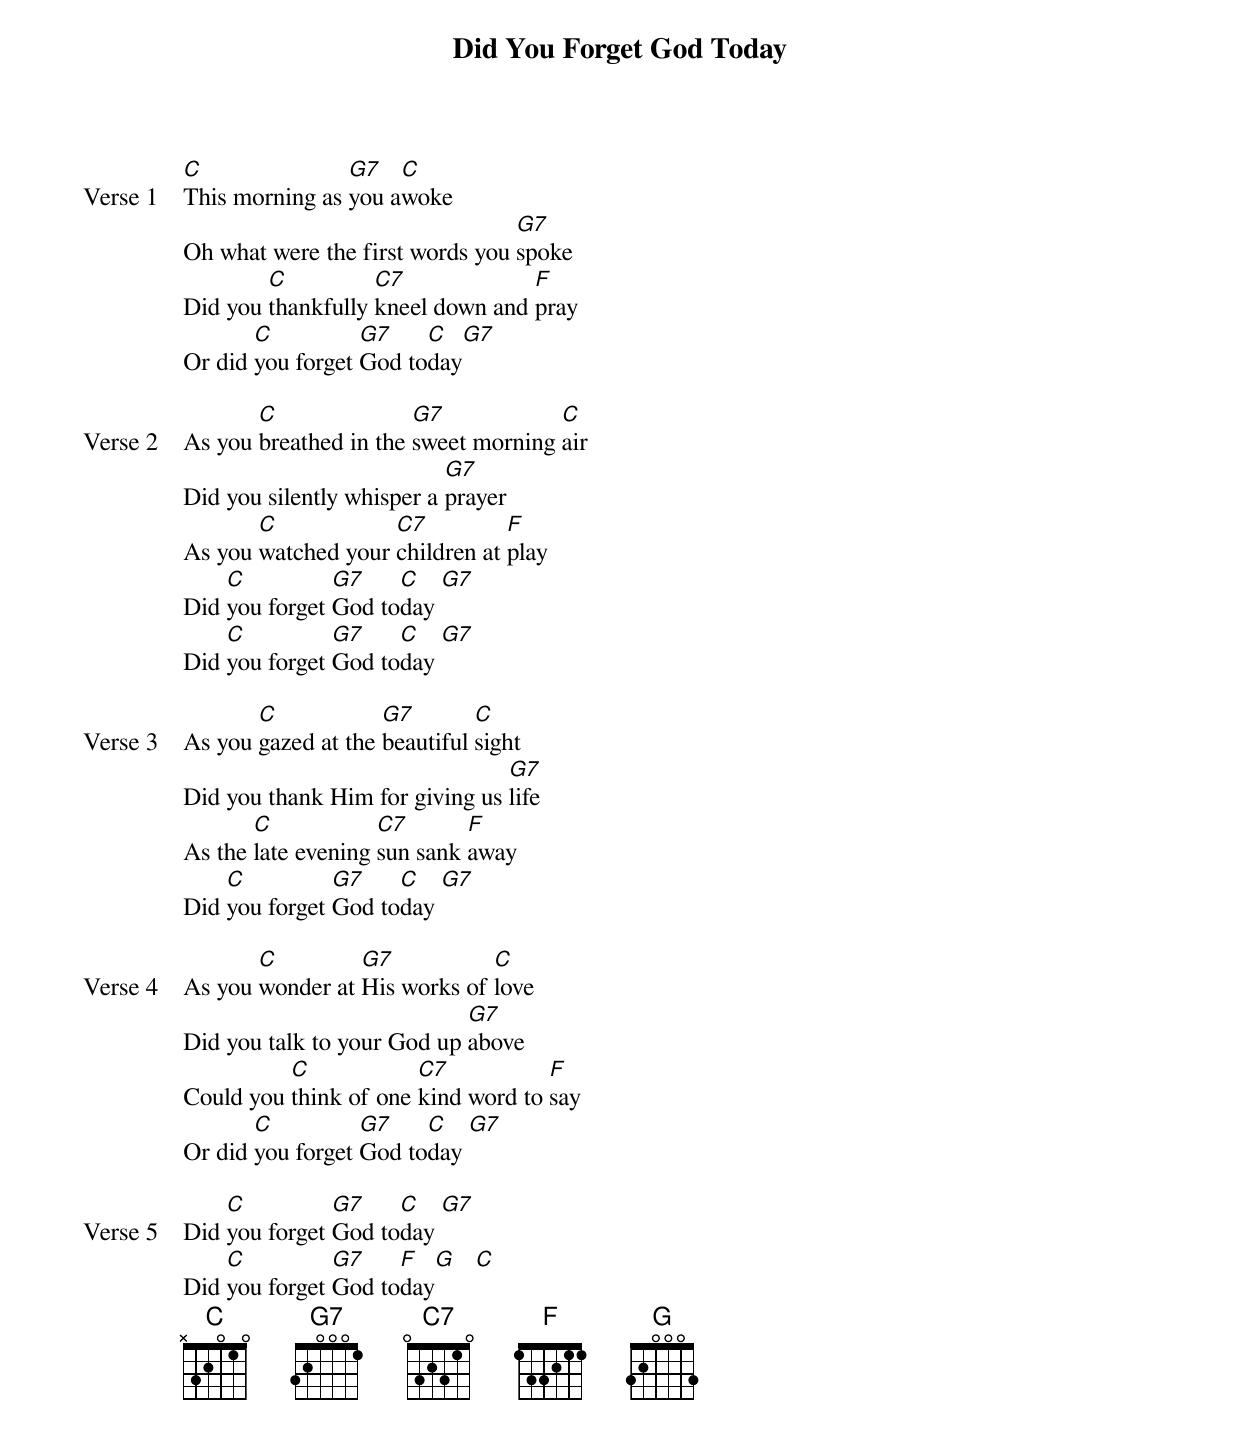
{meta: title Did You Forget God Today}
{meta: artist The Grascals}
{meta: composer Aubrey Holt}
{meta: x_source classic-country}
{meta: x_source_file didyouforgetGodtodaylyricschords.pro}
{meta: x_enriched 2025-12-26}

{start_of_verse: Verse 1}
[C]This morning as [G7]you a[C]woke
Oh what were the first words you [G7]spoke
Did you [C]thankfully [C7]kneel down and [F]pray
Or did [C]you forget [G7]God to[C]day[G7]
{end_of_verse}

{start_of_verse: Verse 2}
As you [C]breathed in the [G7]sweet morning [C]air
Did you silently whisper a [G7]prayer
As you [C]watched your [C7]children at [F]play
Did [C]you forget [G7]God to[C]day [G7]
Did [C]you forget [G7]God to[C]day [G7]
{end_of_verse}

{start_of_verse: Verse 3}
As you [C]gazed at the [G7]beautiful [C]sight
Did you thank Him for giving us [G7]life
As the [C]late evening [C7]sun sank [F]away
Did [C]you forget [G7]God to[C]day [G7]
{end_of_verse}

{start_of_verse: Verse 4}
As you [C]wonder at [G7]His works of [C]love
Did you talk to your God up [G7]above
Could you [C]think of one [C7]kind word to [F]say
Or did [C]you forget [G7]God to[C]day [G7]
{end_of_verse}

{start_of_verse: Verse 5}
Did [C]you forget [G7]God to[C]day [G7]
Did [C]you forget [G7]God to[F]day[G]   [C]
{end_of_verse}
